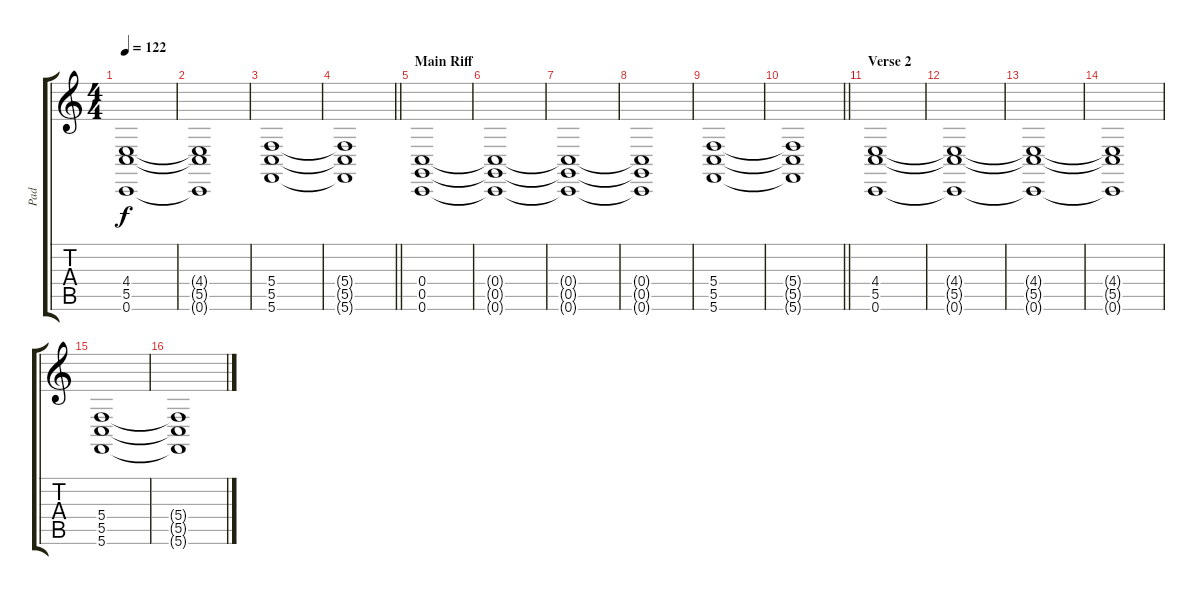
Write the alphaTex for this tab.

\track ("Pad" "Pad") {instrument pad8sweep}
\staff {score tabs}
\tuning (D4 A3 F3 C3 G2 C2) {hide}
\ts (4 4)
\tempo 122
\clef g2
\ks c
(4.4{t} 5.5{t} 0.6{t}).1{dy f} |
(4.4{t} 5.5{t} 0.6{t}).1 |
(5.4 5.5 5.6).1 |
\barLineRight lightlight
(5.4{t} 5.5{t} 5.6{t}).1 |
\section ("" "Main Riff")
(0.4 0.5 0.6).1 |
(0.4{t} 0.5{t} 0.6{t}).1 |
(0.4{t} 0.5{t} 0.6{t}).1 |
(0.4{t} 0.5{t} 0.6{t}).1 |
(5.4 5.5 5.6).1 |
\barLineRight lightlight
(5.4{t} 5.5{t} 5.6{t}).1 |
\section ("" "Verse 2")
(4.4 5.5 0.6).1 |
(4.4{t} 5.5{t} 0.6{t}).1 |
(4.4{t} 5.5{t} 0.6{t}).1 |
(4.4{t} 5.5{t} 0.6{t}).1 |
(5.4 5.5 5.6).1 |
(5.4{t} 5.5{t} 5.6{t}).1
